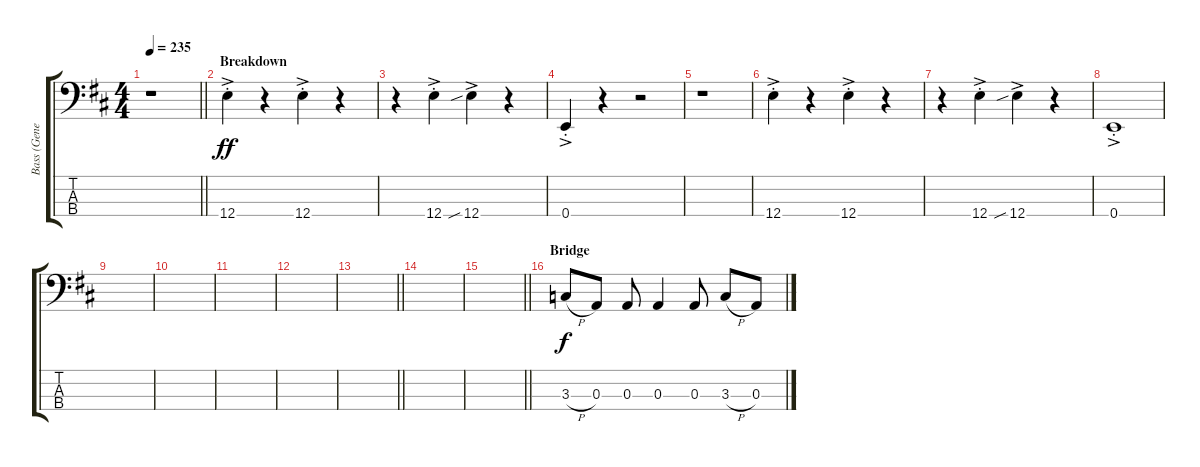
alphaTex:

\track ("Bass (Gene Simmons)" "Bass (Gene") {instrument electricbassfinger}
\staff {score tabs}
\tuning (G2 D2 A1 E1) {hide}
\ts (4 4)
\tempo 235
\clef f4
\barLineRight lightlight
\ks d
r.1{dy ff} |
\section ("" "Breakdown")
12.4{ac st}.4 r.4 12.4{ac st}.4 r.4 |
r.4 12.4{ac st}.4 12.4{sib ac}.4 r.4 |
0.4{ac st}.4 r.4 r.2 |
r.1 |
12.4{ac st}.4 r.4 12.4{ac st}.4 r.4 |
r.4 12.4{ac st}.4 12.4{sib ac}.4 r.4 |
0.4{ac st}.1 |
|
|
|
|
\barLineRight lightlight
|
|
\barLineRight lightlight
|
\section ("" "Bridge")
3.3{h}.8{dy f} 0.3.8 0.3.8 0.3.4 0.3.8 3.3{h}.8 0.3.8
